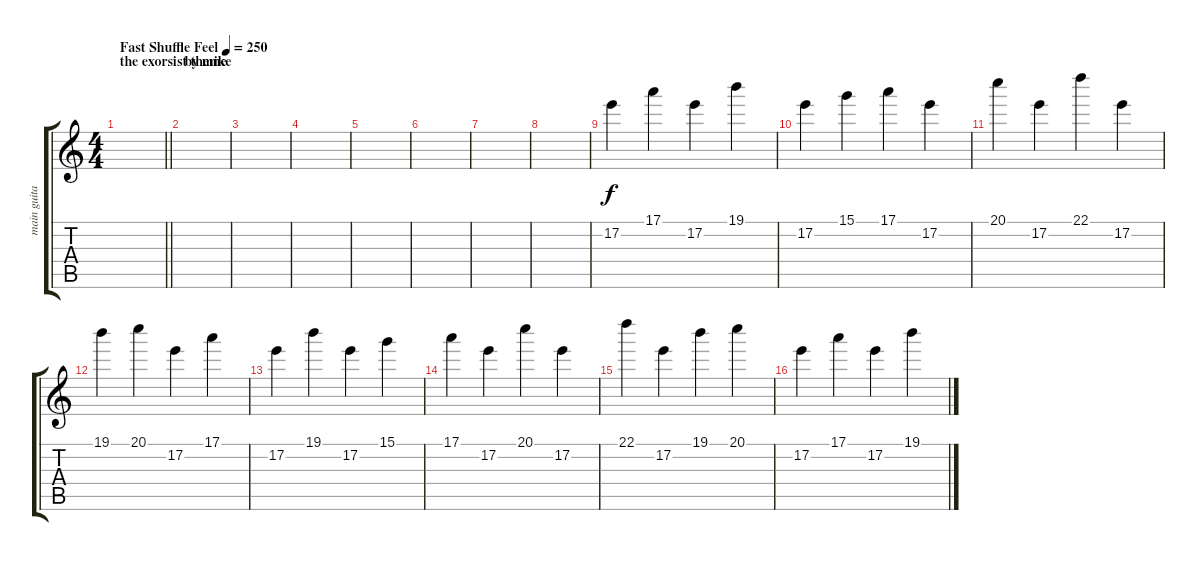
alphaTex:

\track ("main guitar(yA-Ha!!!!)" "main guita") {instrument acousticguitarsteel}
\staff {score tabs}
\tuning (E4 B3 G3 D3 A2 E2) {hide}
\ts (4 4)
\section ("" "the exorsist theme")
\tempo (250 "Fast Shuffle Feel")
\clef g2
\barLineRight lightlight
\ks c
|
\section ("" "by mike")
|
|
|
|
|
|
|
17.2.4 17.1.4 17.2.4 19.1.4 |
17.2.4 15.1.4 17.1.4 17.2.4 |
20.1.4 17.2.4 22.1.4 17.2.4 |
19.1.4 20.1.4 17.2.4 17.1.4 |
17.2.4 19.1.4 17.2.4 15.1.4 |
17.1.4 17.2.4 20.1.4 17.2.4 |
22.1.4 17.2.4 19.1.4 20.1.4 |
17.2.4 17.1.4 17.2.4 19.1.4
